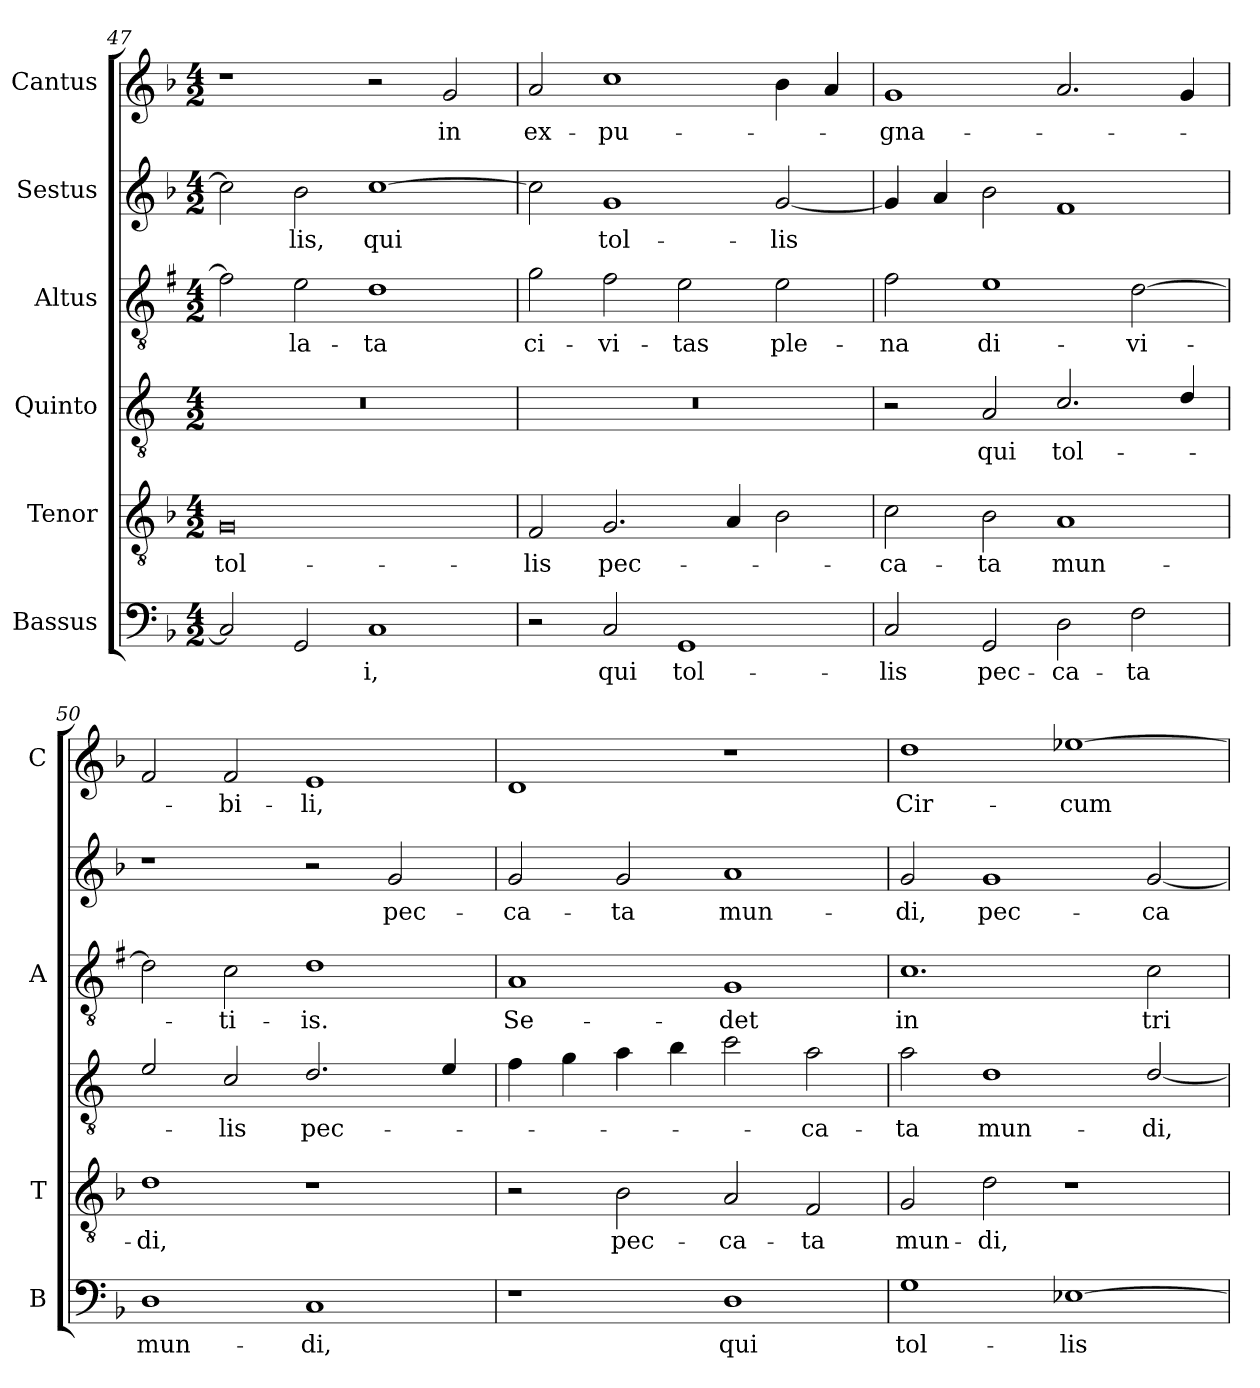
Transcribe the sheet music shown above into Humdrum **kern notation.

**kern	**text	**kern	**text	**kern	**text	**kern	**text	**kern	**text	**kern	**text
*part6	*part6	*part5	*part5	*part4	*part4	*part3	*part3	*part2	*part2	*part1	*part1
*staff6	*staff6	*staff5	*staff5	*staff4	*staff4	*staff3	*staff3	*staff2	*staff2	*staff1	*staff1
*I"Bassus	*	*I"Tenor	*	*I"Quinto	*	*I"Altus	*	*I"Sestus	*	*I"Cantus	*
*I'B	*	*I'T	*	*	*	*I'A	*	*	*	*I'C	*
*clefF4	*	*clefGv2	*	*clefGv2	*	*clefGv2	*	*clefG2	*	*clefG2	*
*	*	*	*	*ITrd4c7	*	*ITrd1c2	*	*	*	*	*
*k[b-]	*	*k[b-]	*	*k[b-]	*	*k[b-]	*	*k[b-]	*	*k[b-]	*
*F:	*	*F:	*	*F:	*	*F:	*	*F:	*	*F:	*
*M4/2	*	*M4/2	*	*M4/2	*	*M4/2	*	*M4/2	*	*M4/2	*
=47	=47	=47	=47	=47	=47	=47	=47	=47	=47	=47	=47
!	!	!	!LO:LY:b	!	!	!	!	!	!	!	!
2C/]	.	0G	tol-	0r	.	2e-\]	.	2cc\]	.	1r	.
!	!	!	!	!	!	!	!LO:LY:b	!	!LO:LY:b	!	!
2GG/	.	.	.	.	.	2d\	-la-	2b-\	-lis,	.	.
!	!LO:LY:b	!	!	!	!	!	!LO:LY:b	!	!LO:LY:b	!	!
1C	-i,	.	.	.	.	1c	-ta	[1cc	qui	2r	.
!	!	!	!	!	!	!	!	!	!	!	!LO:LY:b
.	.	.	.	.	.	.	.	.	.	2g/	in
!!LO:PB:g=z
=48	=48	=48	=48	=48	=48	=48	=48	=48	=48	=48	=48
!	!	!	!LO:LY:b	!	!	!	!LO:LY:b	!	!	!	!LO:LY:b
2r	.	2F/	-lis	0r	.	2f\	ci-	2cc\]	.	2a/	ex-
!	!LO:LY:b	!	!LO:LY:b	!	!	!	!LO:LY:b	!	!LO:LY:b	!	!LO:LY:b
2C/	qui	2.G/	pec-	.	.	2e\	-vi-	1g	tol-	1cc	-pu-
!	!LO:LY:b	!	!	!	!	!	!LO:LY:b	!	!	!	!
1GG	tol-	.	.	.	.	2d\	-tas	.	.	.	.
.	.	4A/	.	.	.	.	.	.	.	.	.
!	!	!	!	!	!	!	!LO:LY:b	!	!LO:LY:b	!	!
.	.	2B-\	.	.	.	2d\	ple-	[2g/	-lis	4b-\	.
.	.	.	.	.	.	.	.	.	.	4a/	.
=49	=49	=49	=49	=49	=49	=49	=49	=49	=49	=49	=49
!	!LO:LY:b	!	!LO:LY:b	!	!	!	!LO:LY:b	!	!	!	!LO:LY:b
2C/	-lis	2c\	-ca-	2r	.	2e\	-na	4g/]	.	1g	-gna-
.	.	.	.	.	.	.	.	4a/	.	.	.
!	!LO:LY:b	!	!LO:LY:b	!	!LO:LY:b	!	!LO:LY:b	!	!	!	!
2GG/	pec-	2B-\	-ta	2D/	qui	1d	di-	2b-\	.	.	.
!	!LO:LY:b	!	!LO:LY:b	!	!LO:LY:b	!	!	!	!	!	!
2D\	-ca-	1A	mun-	2.F/	tol-	.	.	1f	.	2.a/	.
!	!LO:LY:b	!	!	!	!	!	!LO:LY:b	!	!	!	!
2F\	-ta	.	.	.	.	[2c\	-vi-	.	.	.	.
.	.	.	.	4G/	.	.	.	.	.	4g/	.
=50	=50	=50	=50	=50	=50	=50	=50	=50	=50	=50	=50
!	!LO:LY:b	!	!LO:LY:b	!	!	!	!	!	!	!	!
1D	mun-	1d	-di,	2A/	.	2c\]	.	1r	.	2f/	.
!	!	!	!	!	!LO:LY:b	!	!LO:LY:b	!	!	!	!LO:LY:b
.	.	.	.	2F/	-lis	2B-\	-ti-	.	.	2f/	-bi-
!	!LO:LY:b	!	!	!	!LO:LY:b	!	!LO:LY:b	!	!	!	!LO:LY:b
1C	-di,	1r	.	2.G/	pec-	1c	-is.	2r	.	1e	-li,
!	!	!	!	!	!	!	!	!	!LO:LY:b	!	!
.	.	.	.	.	.	.	.	2g/	pec-	.	.
.	.	.	.	4A/	.	.	.	.	.	.	.
=51	=51	=51	=51	=51	=51	=51	=51	=51	=51	=51	=51
!	!	!	!	!	!	!	!LO:LY:b	!	!LO:LY:b	!	!
1r	.	2r	.	4B-\	.	1G	Se-	2g/	-ca-	1d	.
.	.	.	.	4c\	.	.	.	.	.	.	.
!	!	!	!LO:LY:b	!	!	!	!	!	!LO:LY:b	!	!
.	.	2B-\	pec-	4d\	.	.	.	2g/	-ta	.	.
.	.	.	.	4e\	.	.	.	.	.	.	.
!	!LO:LY:b	!	!LO:LY:b	!	!	!	!LO:LY:b	!	!LO:LY:b	!	!
1D	qui	2A/	-ca-	2f\	.	1F	-det	1a	mun-	1r	.
!	!	!	!LO:LY:b	!	!LO:LY:b	!	!	!	!	!	!
.	.	2F/	-ta	2d\	-ca-	.	.	.	.	.	.
=52	=52	=52	=52	=52	=52	=52	=52	=52	=52	=52	=52
!	!LO:LY:b	!	!LO:LY:b	!	!LO:LY:b	!	!LO:LY:b	!	!LO:LY:b	!	!LO:LY:b
1G	tol-	2G/	mun-	2d\	-ta	1.B-	in	2g/	-di,	1dd	Cir-
!	!	!	!LO:LY:b	!	!LO:LY:b	!	!	!	!LO:LY:b	!	!
.	.	2d\	-di,	1G	mun-	.	.	1g	pec-	.	.
!	!LO:LY:b	!	!	!	!	!	!	!	!	!	!LO:LY:b
[1E-X	-lis	1r	.	.	.	.	.	.	.	[1ee-X	-cum
!	!	!	!	!	!LO:LY:b	!	!LO:LY:b	!	!LO:LY:b	!	!
.	.	.	.	[2G/	-di,	2B-\	tri-	[2g/	-ca-	.	.
=	=	=	=	=	=	=	=	=	=	=	=
*-	*-	*-	*-	*-	*-	*-	*-	*-	*-	*-	*-
